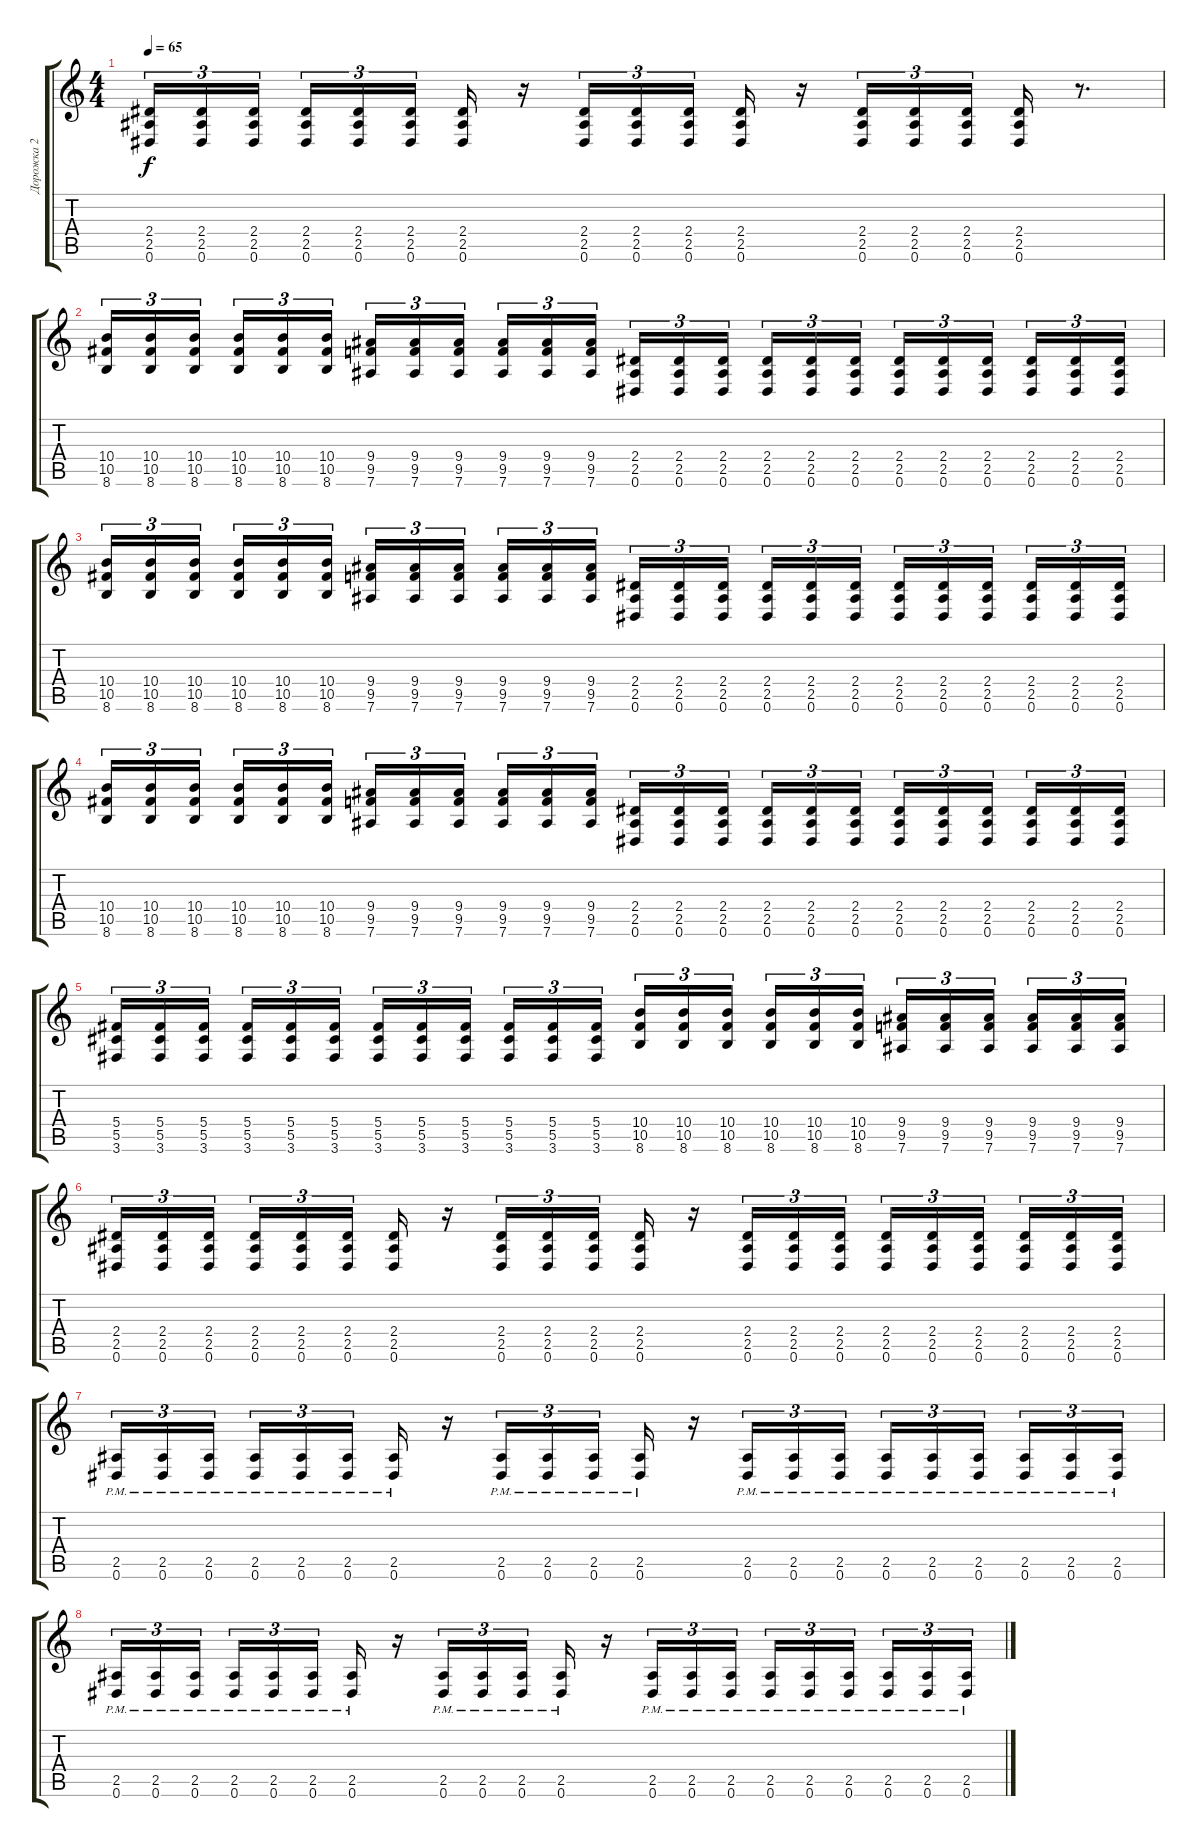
\track ("Дорожка 2" "Дорожка 2") {instrument distortionguitar}
\staff {score tabs}
\tuning (Eb4 Bb3 Gb3 Db3 Ab2 Eb2) {hide}
\ts (4 4)
\tempo 65
\clef g2
\ks c
(2.4 2.5 0.6).16{tu (3 2) dy f} (2.4 2.5 0.6).16{tu (3 2)} (2.4 2.5 0.6).16{tu (3 2) beam splitsecondary} (2.4 2.5 0.6).16{tu (3 2)} (2.4 2.5 0.6).16{tu (3 2)} (2.4 2.5 0.6).16{tu (3 2)} (2.4 2.5 0.6).16 r.16 (2.4 2.5 0.6).16{tu (3 2)} (2.4 2.5 0.6).16{tu (3 2)} (2.4 2.5 0.6).16{tu (3 2)} (2.4 2.5 0.6).16 r.16 (2.4 2.5 0.6).16{tu (3 2)} (2.4 2.5 0.6).16{tu (3 2)} (2.4 2.5 0.6).16{tu (3 2)} (2.4 2.5 0.6).16 r.8{d} |
(10.4 10.5 8.6).16{tu (3 2)} (10.4 10.5 8.6).16{tu (3 2)} (10.4 10.5 8.6).16{tu (3 2) beam splitsecondary} (10.4 10.5 8.6).16{tu (3 2)} (10.4 10.5 8.6).16{tu (3 2)} (10.4 10.5 8.6).16{tu (3 2)} (9.4 9.5 7.6).16{tu (3 2)} (9.4 9.5 7.6).16{tu (3 2)} (9.4 9.5 7.6).16{tu (3 2) beam splitsecondary} (9.4 9.5 7.6).16{tu (3 2)} (9.4 9.5 7.6).16{tu (3 2)} (9.4 9.5 7.6).16{tu (3 2)} (2.4 2.5 0.6).16{tu (3 2)} (2.4 2.5 0.6).16{tu (3 2)} (2.4 2.5 0.6).16{tu (3 2) beam splitsecondary} (2.4 2.5 0.6).16{tu (3 2)} (2.4 2.5 0.6).16{tu (3 2)} (2.4 2.5 0.6).16{tu (3 2)} (2.4 2.5 0.6).16{tu (3 2)} (2.4 2.5 0.6).16{tu (3 2)} (2.4 2.5 0.6).16{tu (3 2) beam splitsecondary} (2.4 2.5 0.6).16{tu (3 2)} (2.4 2.5 0.6).16{tu (3 2)} (2.4 2.5 0.6).16{tu (3 2)} |
(10.4 10.5 8.6).16{tu (3 2)} (10.4 10.5 8.6).16{tu (3 2)} (10.4 10.5 8.6).16{tu (3 2) beam splitsecondary} (10.4 10.5 8.6).16{tu (3 2)} (10.4 10.5 8.6).16{tu (3 2)} (10.4 10.5 8.6).16{tu (3 2)} (9.4 9.5 7.6).16{tu (3 2)} (9.4 9.5 7.6).16{tu (3 2)} (9.4 9.5 7.6).16{tu (3 2) beam splitsecondary} (9.4 9.5 7.6).16{tu (3 2)} (9.4 9.5 7.6).16{tu (3 2)} (9.4 9.5 7.6).16{tu (3 2)} (2.4 2.5 0.6).16{tu (3 2)} (2.4 2.5 0.6).16{tu (3 2)} (2.4 2.5 0.6).16{tu (3 2) beam splitsecondary} (2.4 2.5 0.6).16{tu (3 2)} (2.4 2.5 0.6).16{tu (3 2)} (2.4 2.5 0.6).16{tu (3 2)} (2.4 2.5 0.6).16{tu (3 2)} (2.4 2.5 0.6).16{tu (3 2)} (2.4 2.5 0.6).16{tu (3 2) beam splitsecondary} (2.4 2.5 0.6).16{tu (3 2)} (2.4 2.5 0.6).16{tu (3 2)} (2.4 2.5 0.6).16{tu (3 2)} |
(10.4 10.5 8.6).16{tu (3 2)} (10.4 10.5 8.6).16{tu (3 2)} (10.4 10.5 8.6).16{tu (3 2) beam splitsecondary} (10.4 10.5 8.6).16{tu (3 2)} (10.4 10.5 8.6).16{tu (3 2)} (10.4 10.5 8.6).16{tu (3 2)} (9.4 9.5 7.6).16{tu (3 2)} (9.4 9.5 7.6).16{tu (3 2)} (9.4 9.5 7.6).16{tu (3 2) beam splitsecondary} (9.4 9.5 7.6).16{tu (3 2)} (9.4 9.5 7.6).16{tu (3 2)} (9.4 9.5 7.6).16{tu (3 2)} (2.4 2.5 0.6).16{tu (3 2)} (2.4 2.5 0.6).16{tu (3 2)} (2.4 2.5 0.6).16{tu (3 2) beam splitsecondary} (2.4 2.5 0.6).16{tu (3 2)} (2.4 2.5 0.6).16{tu (3 2)} (2.4 2.5 0.6).16{tu (3 2)} (2.4 2.5 0.6).16{tu (3 2)} (2.4 2.5 0.6).16{tu (3 2)} (2.4 2.5 0.6).16{tu (3 2) beam splitsecondary} (2.4 2.5 0.6).16{tu (3 2)} (2.4 2.5 0.6).16{tu (3 2)} (2.4 2.5 0.6).16{tu (3 2)} |
(5.4 5.5 3.6).16{tu (3 2)} (5.4 5.5 3.6).16{tu (3 2)} (5.4 5.5 3.6).16{tu (3 2) beam splitsecondary} (5.4 5.5 3.6).16{tu (3 2)} (5.4 5.5 3.6).16{tu (3 2)} (5.4 5.5 3.6).16{tu (3 2)} (5.4 5.5 3.6).16{tu (3 2)} (5.4 5.5 3.6).16{tu (3 2)} (5.4 5.5 3.6).16{tu (3 2) beam splitsecondary} (5.4 5.5 3.6).16{tu (3 2)} (5.4 5.5 3.6).16{tu (3 2)} (5.4 5.5 3.6).16{tu (3 2)} (10.4 10.5 8.6).16{tu (3 2)} (10.4 10.5 8.6).16{tu (3 2)} (10.4 10.5 8.6).16{tu (3 2) beam splitsecondary} (10.4 10.5 8.6).16{tu (3 2)} (10.4 10.5 8.6).16{tu (3 2)} (10.4 10.5 8.6).16{tu (3 2)} (9.4 9.5 7.6).16{tu (3 2)} (9.4 9.5 7.6).16{tu (3 2)} (9.4 9.5 7.6).16{tu (3 2) beam splitsecondary} (9.4 9.5 7.6).16{tu (3 2)} (9.4 9.5 7.6).16{tu (3 2)} (9.4 9.5 7.6).16{tu (3 2)} |
(2.4 2.5 0.6).16{tu (3 2)} (2.4 2.5 0.6).16{tu (3 2)} (2.4 2.5 0.6).16{tu (3 2) beam splitsecondary} (2.4 2.5 0.6).16{tu (3 2)} (2.4 2.5 0.6).16{tu (3 2)} (2.4 2.5 0.6).16{tu (3 2)} (2.4 2.5 0.6).16 r.16 (2.4 2.5 0.6).16{tu (3 2)} (2.4 2.5 0.6).16{tu (3 2)} (2.4 2.5 0.6).16{tu (3 2)} (2.4 2.5 0.6).16 r.16 (2.4 2.5 0.6).16{tu (3 2)} (2.4 2.5 0.6).16{tu (3 2)} (2.4 2.5 0.6).16{tu (3 2)} (2.4 2.5 0.6).16{tu (3 2)} (2.4 2.5 0.6).16{tu (3 2)} (2.4 2.5 0.6).16{tu (3 2) beam splitsecondary} (2.4 2.5 0.6).16{tu (3 2)} (2.4 2.5 0.6).16{tu (3 2)} (2.4 2.5 0.6).16{tu (3 2)} |
(2.5{pm} 0.6{pm}).16{tu (3 2)} (2.5{pm} 0.6{pm}).16{tu (3 2)} (2.5{pm} 0.6{pm}).16{tu (3 2) beam splitsecondary} (2.5{pm} 0.6{pm}).16{tu (3 2)} (2.5{pm} 0.6{pm}).16{tu (3 2)} (2.5{pm} 0.6{pm}).16{tu (3 2)} (2.5{pm} 0.6{pm}).16 r.16 (2.5{pm} 0.6{pm}).16{tu (3 2)} (2.5{pm} 0.6{pm}).16{tu (3 2)} (2.5{pm} 0.6{pm}).16{tu (3 2)} (2.5{pm} 0.6{pm}).16 r.16 (2.5{pm} 0.6{pm}).16{tu (3 2)} (2.5{pm} 0.6{pm}).16{tu (3 2)} (2.5{pm} 0.6{pm}).16{tu (3 2)} (2.5{pm} 0.6{pm}).16{tu (3 2)} (2.5{pm} 0.6{pm}).16{tu (3 2)} (2.5{pm} 0.6{pm}).16{tu (3 2) beam splitsecondary} (2.5{pm} 0.6{pm}).16{tu (3 2)} (2.5{pm} 0.6{pm}).16{tu (3 2)} (2.5{pm} 0.6{pm}).16{tu (3 2)} |
(2.5{pm} 0.6{pm}).16{tu (3 2)} (2.5{pm} 0.6{pm}).16{tu (3 2)} (2.5{pm} 0.6{pm}).16{tu (3 2) beam splitsecondary} (2.5{pm} 0.6{pm}).16{tu (3 2)} (2.5{pm} 0.6{pm}).16{tu (3 2)} (2.5{pm} 0.6{pm}).16{tu (3 2)} (2.5{pm} 0.6{pm}).16 r.16 (2.5{pm} 0.6{pm}).16{tu (3 2)} (2.5{pm} 0.6{pm}).16{tu (3 2)} (2.5{pm} 0.6{pm}).16{tu (3 2)} (2.5{pm} 0.6{pm}).16 r.16 (2.5{pm} 0.6{pm}).16{tu (3 2)} (2.5{pm} 0.6{pm}).16{tu (3 2)} (2.5{pm} 0.6{pm}).16{tu (3 2)} (2.5{pm} 0.6{pm}).16{tu (3 2)} (2.5{pm} 0.6{pm}).16{tu (3 2)} (2.5{pm} 0.6{pm}).16{tu (3 2) beam splitsecondary} (2.5{pm} 0.6{pm}).16{tu (3 2)} (2.5{pm} 0.6{pm}).16{tu (3 2)} (2.5{pm} 0.6{pm}).16{tu (3 2)}
